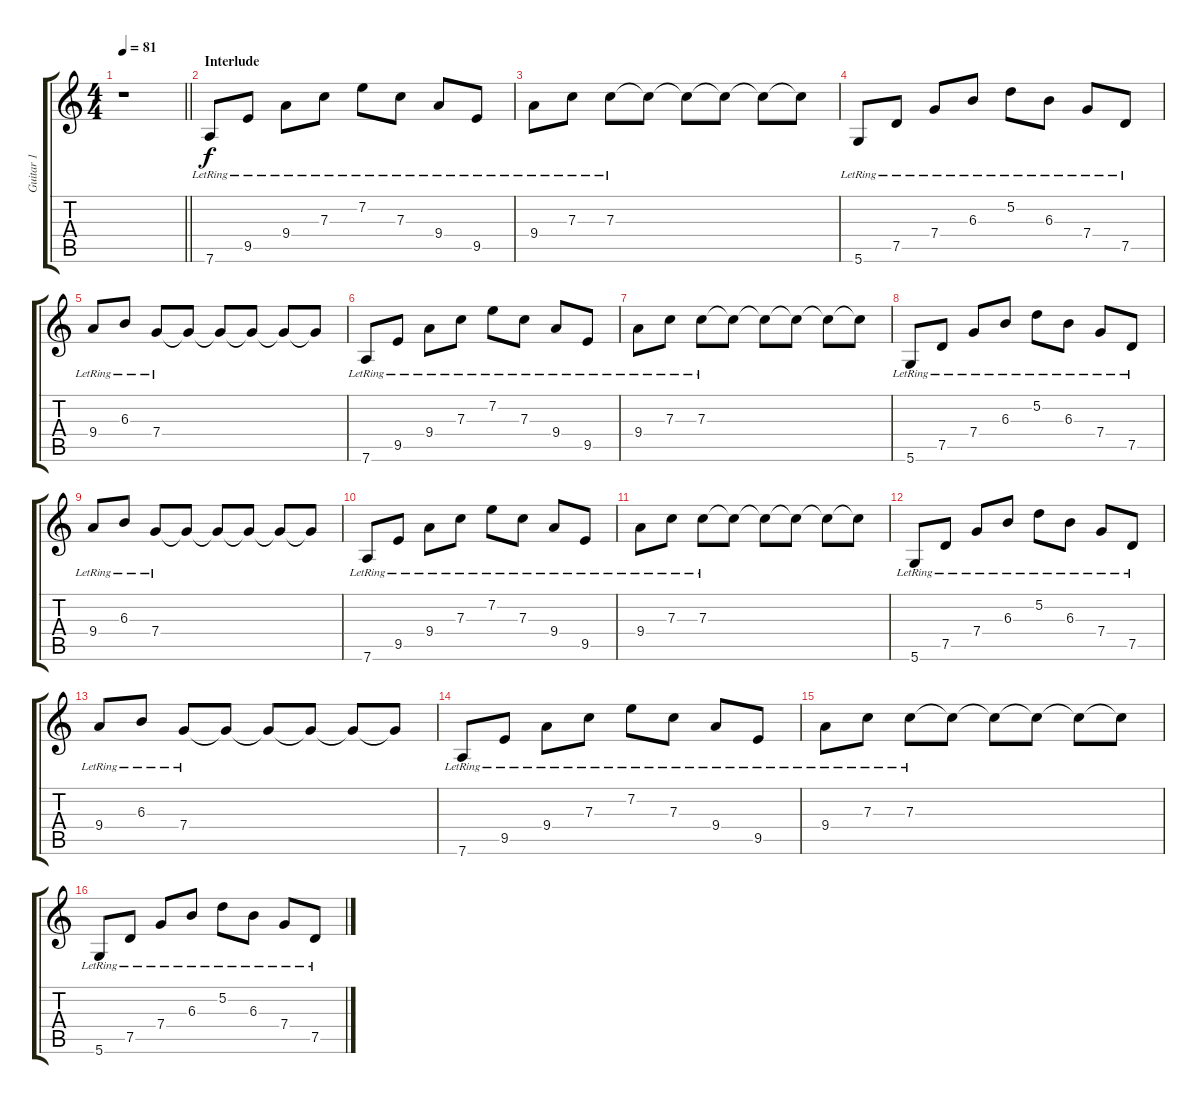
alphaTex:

\track ("Guitar 1" "Guitar 1") {instrument electricguitarclean}
\staff {score tabs}
\tuning (D4 A3 F3 C3 G2 D2) {hide}
\ts (4 4)
\tempo 81
\clef g2
\barLineRight lightlight
\ks c
r.1{dy f} |
\section ("" "Interlude")
7.6{lr}.8 9.5{lr}.8 9.4{lr}.8 7.3{lr}.8 7.2{lr}.8 7.3{lr}.8 9.4{lr}.8 9.5{lr}.8 |
9.4{lr}.8 7.3{lr}.8 7.3{lr}.8 7.3{t}.8 7.3{t}.8 7.3{t}.8 7.3{t}.8 7.3{t}.8 |
5.6{lr}.8 7.5{lr}.8 7.4{lr}.8 6.3{lr}.8 5.2{lr}.8 6.3{lr}.8 7.4{lr}.8 7.5{lr}.8 |
9.4{lr}.8 6.3{lr}.8 7.4{lr}.8 7.4{t}.8 7.4{t}.8 7.4{t}.8 7.4{t}.8 7.4{t}.8 |
7.6{lr}.8 9.5{lr}.8 9.4{lr}.8 7.3{lr}.8 7.2{lr}.8 7.3{lr}.8 9.4{lr}.8 9.5{lr}.8 |
9.4{lr}.8 7.3{lr}.8 7.3{lr}.8 7.3{t}.8 7.3{t}.8 7.3{t}.8 7.3{t}.8 7.3{t}.8 |
5.6{lr}.8 7.5{lr}.8 7.4{lr}.8 6.3{lr}.8 5.2{lr}.8 6.3{lr}.8 7.4{lr}.8 7.5{lr}.8 |
9.4{lr}.8 6.3{lr}.8 7.4{lr}.8 7.4{t}.8 7.4{t}.8 7.4{t}.8 7.4{t}.8 7.4{t}.8 |
7.6{lr}.8 9.5{lr}.8 9.4{lr}.8 7.3{lr}.8 7.2{lr}.8 7.3{lr}.8 9.4{lr}.8 9.5{lr}.8 |
9.4{lr}.8 7.3{lr}.8 7.3{lr}.8 7.3{t}.8 7.3{t}.8 7.3{t}.8 7.3{t}.8 7.3{t}.8 |
5.6{lr}.8 7.5{lr}.8 7.4{lr}.8 6.3{lr}.8 5.2{lr}.8 6.3{lr}.8 7.4{lr}.8 7.5{lr}.8 |
9.4{lr}.8 6.3{lr}.8 7.4{lr}.8 7.4{t}.8 7.4{t}.8 7.4{t}.8 7.4{t}.8 7.4{t}.8 |
7.6{lr}.8 9.5{lr}.8 9.4{lr}.8 7.3{lr}.8 7.2{lr}.8 7.3{lr}.8 9.4{lr}.8 9.5{lr}.8 |
9.4{lr}.8 7.3{lr}.8 7.3{lr}.8 7.3{t}.8 7.3{t}.8 7.3{t}.8 7.3{t}.8 7.3{t}.8 |
5.6{lr}.8 7.5{lr}.8 7.4{lr}.8 6.3{lr}.8 5.2{lr}.8 6.3{lr}.8 7.4{lr}.8 7.5{lr}.8
